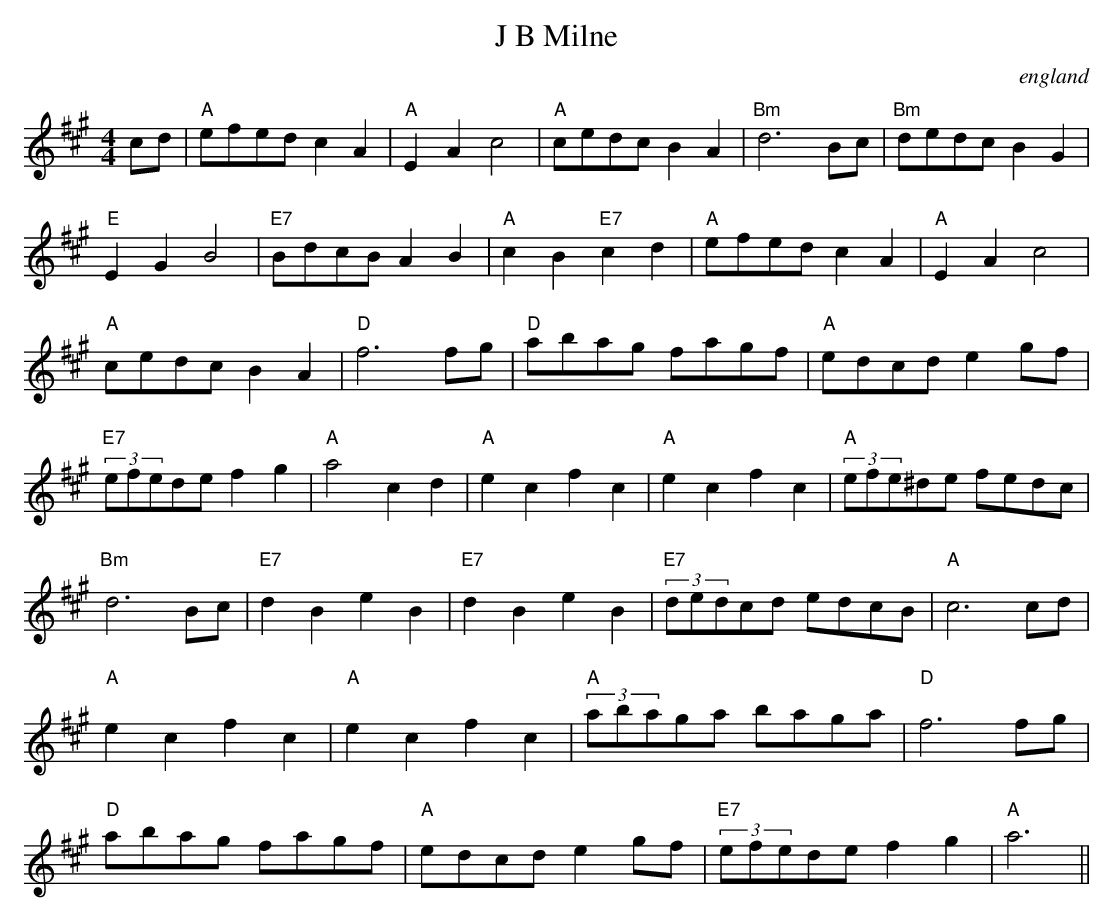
X:1
T:J B Milne
O:england
M:4/4
L:1/4
K:A
c/2d/2|"A"e/2f/2e/2d/2 cA|"A"EA c2|"A"c/2e/2d/2c/2 BA|"Bm"d3B/2c/2|\
"Bm"d/2e/2d/2c/2 BG|
"E"EG B2|"E7"B/2d/2c/2B/2 AB|"A"cB "E7"cd|"A"e/2f/2e/2d/2 cA|"A"EA c2|
"A"c/2e/2d/2c/2 BA|"D"f3f/2g/2|"D"a/2b/2a/2g/2 f/2a/2g/2f/2|\
"A"e/2d/2c/2d/2 eg/2f/2|
"E7"(3e/2f/2e/2d/2e/2 fg|"A"a2 cd|"A"ec fc|"A"ec fc|\
"A"(3e/2f/2e/2^d/2e/2 f/2e/2d/2c/2|
"Bm"d3B/2c/2|"E7"dB eB|"E7"dB eB|"E7"(3d/2e/2d/2c/2d/2 e/2d/2c/2B/2|\
"A"c3c/2d/2|
"A"ec fc|"A"ec fc|"A"(3a/2b/2a/2g/2a/2 b/2a/2g/2a/2|"D"f3f/2g/2|
"D"a/2b/2a/2g/2 f/2a/2g/2f/2|"A"e/2d/2c/2d/2 eg/2f/2|"E7"(3e/2f/2e/2d/2e/2 fg|\
"A"a3||
